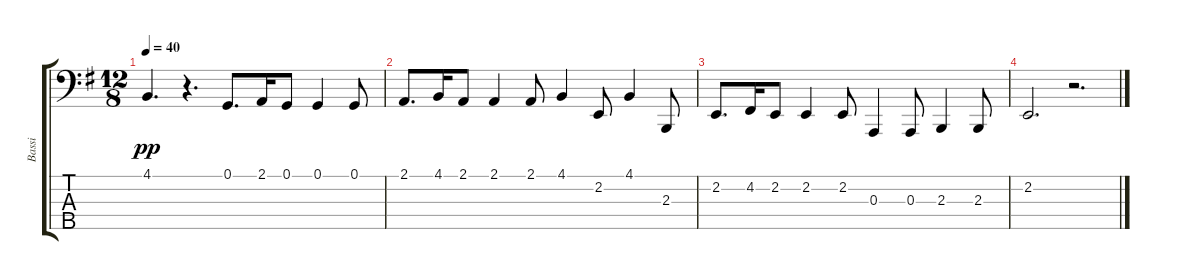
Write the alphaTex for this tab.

\track ("Bassi" "Bassi") {instrument cello}
\staff {score tabs}
\tuning (G2 D2 A1 E1 B0) {hide}
\ts (12 8)
\tempo 40
\clef f4
\ks g
4.1.4{d dy pp} r.4{d} 0.1.8{d} 2.1.16 0.1.8 0.1.4 0.1.8 |
2.1.8{d} 4.1.16 2.1.8 2.1.4 2.1.8 4.1.4 2.2.8 4.1.4 2.3.8 |
2.2.8{d} 4.2.16 2.2.8 2.2.4 2.2.8 0.3.4 0.3.8 2.3.4 2.3.8 |
2.2.2{d} r.2{d}
